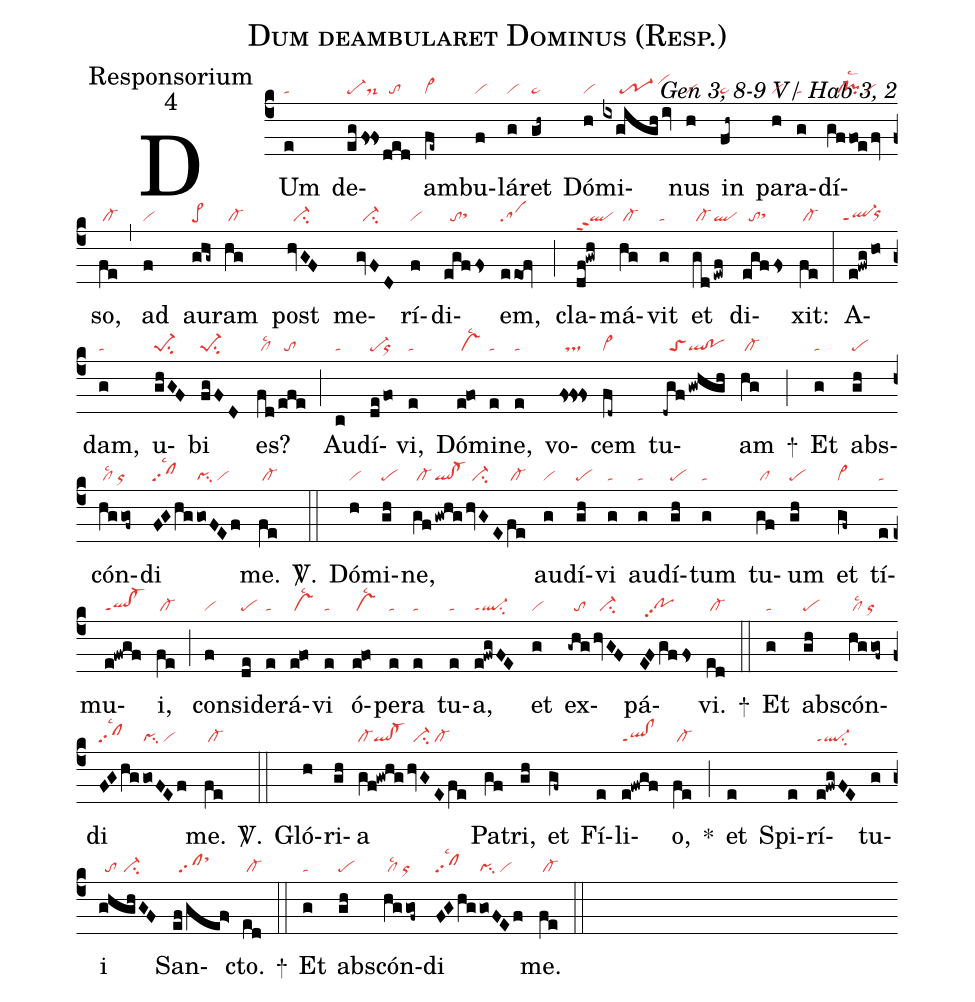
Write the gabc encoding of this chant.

name:Dum deambularet Dominus (Resp.);
office-part:Responsorium;
mode:4;
commentary:Gen 3, 8-9 V/ Hab 3, 2;
nabc-lines:1;
%%
(c4)
DUm(e|ta) de(eg|pe-|/fs!fs|//ds-|ded|//to)am(fe~|cl~)bu(f|vi)lá(g|vi)ret(gh~|pe~) Dó(h|vi)mi(ixgigh/iv|/////tr-1/vihj)nus(h|vi) in(fh~|pe~) pa(h|vi)ra(g|ta)dí(gffoe/fv|///cl!pilsc2/vi)so,(fe|/cl-) (,)
ad(f|vi) au(ghg~|pe>)ram(hg|/cl-) post(hvGF|//ci-) me(gvFD|//ci-)rí(f|vi)di(egffs|//tosthh)em,(eeOf|sa) (;)
cla(df!gwh|qlppt2)má(hg|/cl-)vit(g|ta) et(gd|/cl-|!ewf|ql) di(egffs|//tosthh)xit:(fe|/cl-) (:)
A(e!fwg/ho|``ql-ppt1``orhh)dam,(g|ta) u(ghGF|pe-1su2)bi(fgFD|pe-1su2) es?(fd|/cllsc2|/efe|//to) (;)
Au(c|ta)dí(de|pe-|/fo|or)vi,(e|ta) Dó(e!fo|/vslsc2)mi(e|ta)ne,(e|ta) vo(fs!fs!fs|//ts)cem(fd~|cl~) tu(-dgf|//toS|!gwhgh|ql!po)am(hg|/cl-) +(;)
Et(g|ta) abs(gh|pe)cón(hggof~|/cllsc2/or)di(FGhg|sflsc2|goFEf|pisu1/vi) me.(fe|/cl-) <sp>V/</sp>.(::)
Dó(h|vi)mi(gh|pe)ne,(gf|/cl-|!gwhg|ql!cl-|/hvGE|//ci-|fe|/cl-) au(g|vi)dí(gh|pe)vi(g|ta) au(g|ta)dí(gh|pe)tum(g|ta) tu(gf|/cl)um(gh|pe) et(gf~|cl~) tí(e|ta)mu(e!fwgf|ql!cl-ppt1)i,(fe|/cl-) (;)
con(f|vi)si(de|pe)de(e|ta)rá(e!fo|/vslsc2)vi(e|ta) ó(e!fo|/vslsc2)pe(e|ta)ra(e|ta) tu(e|ta)a,(e!fwgFE|ql-ppt1su2) et(g|vi) ex(-ghg|//to|hvGF|//ci-)pá(EFgffs|//pohgpp2)vi.(ed|/cl-) +(::)
Et(g|ta) abs(gh|pe)cón(hggof~|/cllsc2/or)di(FGhg|sflsc2|goFEf|pisu1/vi) me.(fe|/cl-) <sp>V/</sp>.(::)
Gló(h)ri(gh)a(gf!gwhg|cl-ql!cl-|hvGEfe|//ci-/cl-) Pa(gf)tri,(gh) et(gf~) Fí(e)li(e!fwgf|ql!clppt1)o,(fe|/cl-) *(;)
et(e) Spi(e)rí(e!fwgFE|ql-ppt1su2)tu(g)i(ghghGF|//to//ci-) San(ef/gef>|//sfsthk)cto.(ed|/cl-) +(::)
Et(g|ta) abs(gh|pe)cón(hggof~|/cllsc2/or)di(FGhg|sflsc2|goFEf|pisu1/vi) me.(fe|/cl-) (::)
